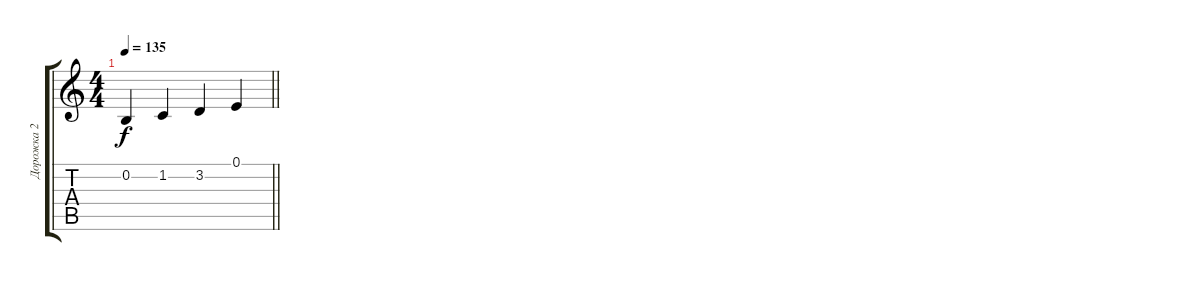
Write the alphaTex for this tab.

\track ("Дорожка 2" "Дорожка 2") {instrument lead8bassandlead}
\staff {score tabs}
\tuning (E4 B3 G3 D3 A2 E2) {hide}
\ts (4 4)
\tempo 135
\clef g2
\barLineRight lightlight
\ks c
0.2.4{dy f} 1.2.4 3.2.4 0.1.4
